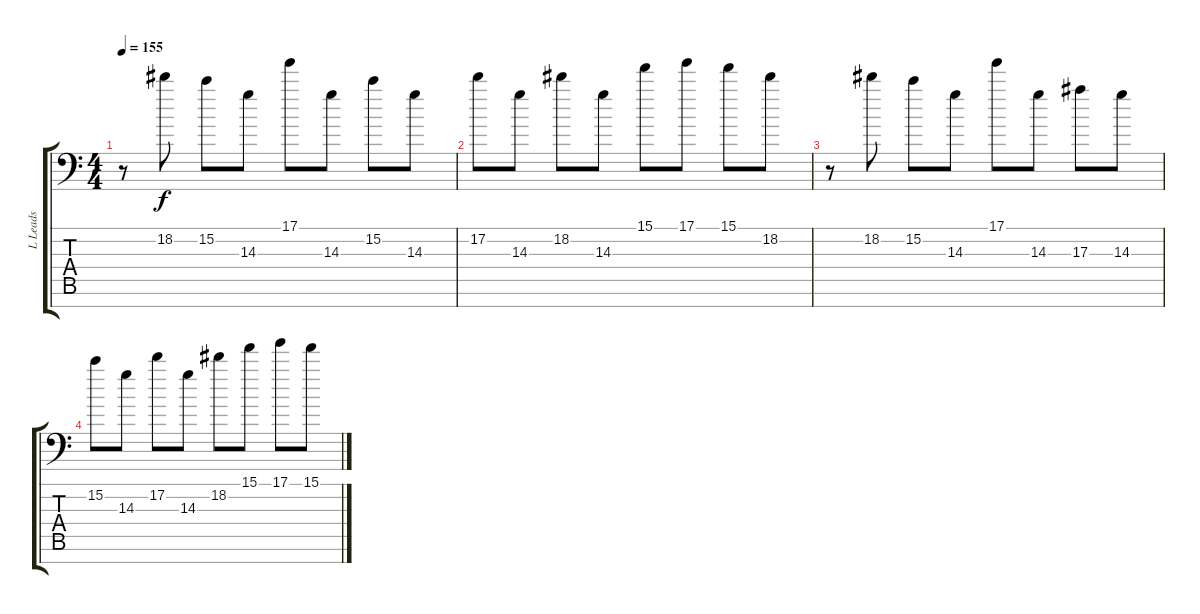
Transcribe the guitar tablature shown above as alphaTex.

\track ("L Leads" "L Leads") {instrument overdrivenguitar}
\staff {score tabs}
\tuning (D4 A3 F3 C3 G2 D2 G1) {hide}
\ts (4 4)
\tempo 155
\clef f4
\ks c
r.8{dy f} 18.2.8 15.2.8 14.3.8 17.1.8 14.3.8 15.2.8 14.3.8 |
17.2.8 14.3.8 18.2.8 14.3.8 15.1.8 17.1.8 15.1.8 18.2.8 |
r.8 18.2.8 15.2.8 14.3.8 17.1.8 14.3.8 17.3.8 14.3.8 |
15.2.8 14.3.8 17.2.8 14.3.8 18.2.8 15.1.8 17.1.8 15.1.8
